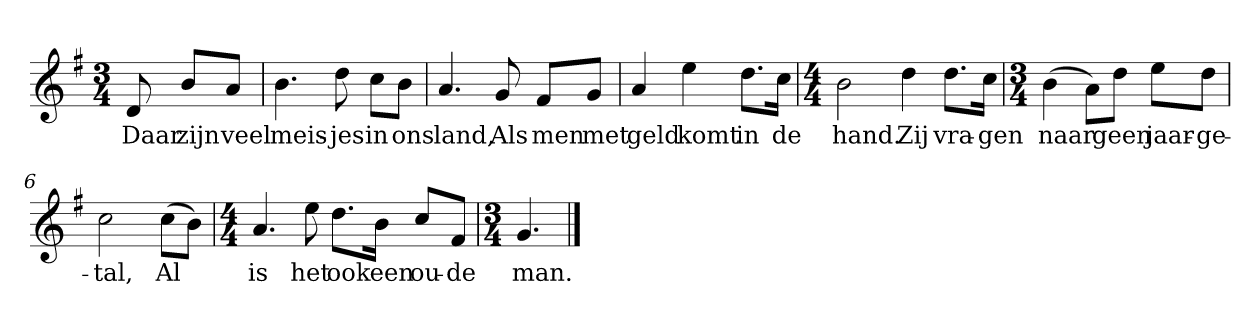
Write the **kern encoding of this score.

**kern	**text
*part1	*part1
*staff1	*staff1
*clefG2	*
*k[f#]	*
*G:	*
*M3/4	*
*MM120	*
=	=
8d	Daar
8b/L	zijn
8a/J	veel
=1	=1
4.b	meis-
8dd	-jes
8cc\L	in
8b\J	ons
=2	=2
4.a	land,
8g	Als
8f#/L	men
8g/J	met
=3	=3
4a	geld
4ee	komt
8.dd\L	in
16cc\Jk	de
=4	=4
*M4/4	*
2b	hand.
4dd	Zij
8.dd\L	vra-
16cc\Jk	-gen
=5	=5
*M3/4	*
(4b	naar
8a\L)	.
8dd\J	geen
8ee\L	jaar-
8dd\J	-ge-
=6	=6
2cc	-tal,
(8cc\L	Al
8b\J)	.
=7	=7
*M4/4	*
4.a	is
8ee	het
8.dd\L	ook
16b\Jk	een
8cc/L	ou-
8f#/J	-de
=8	=8
*M3/4	*
4.g	man.
==	==
*-	*-
